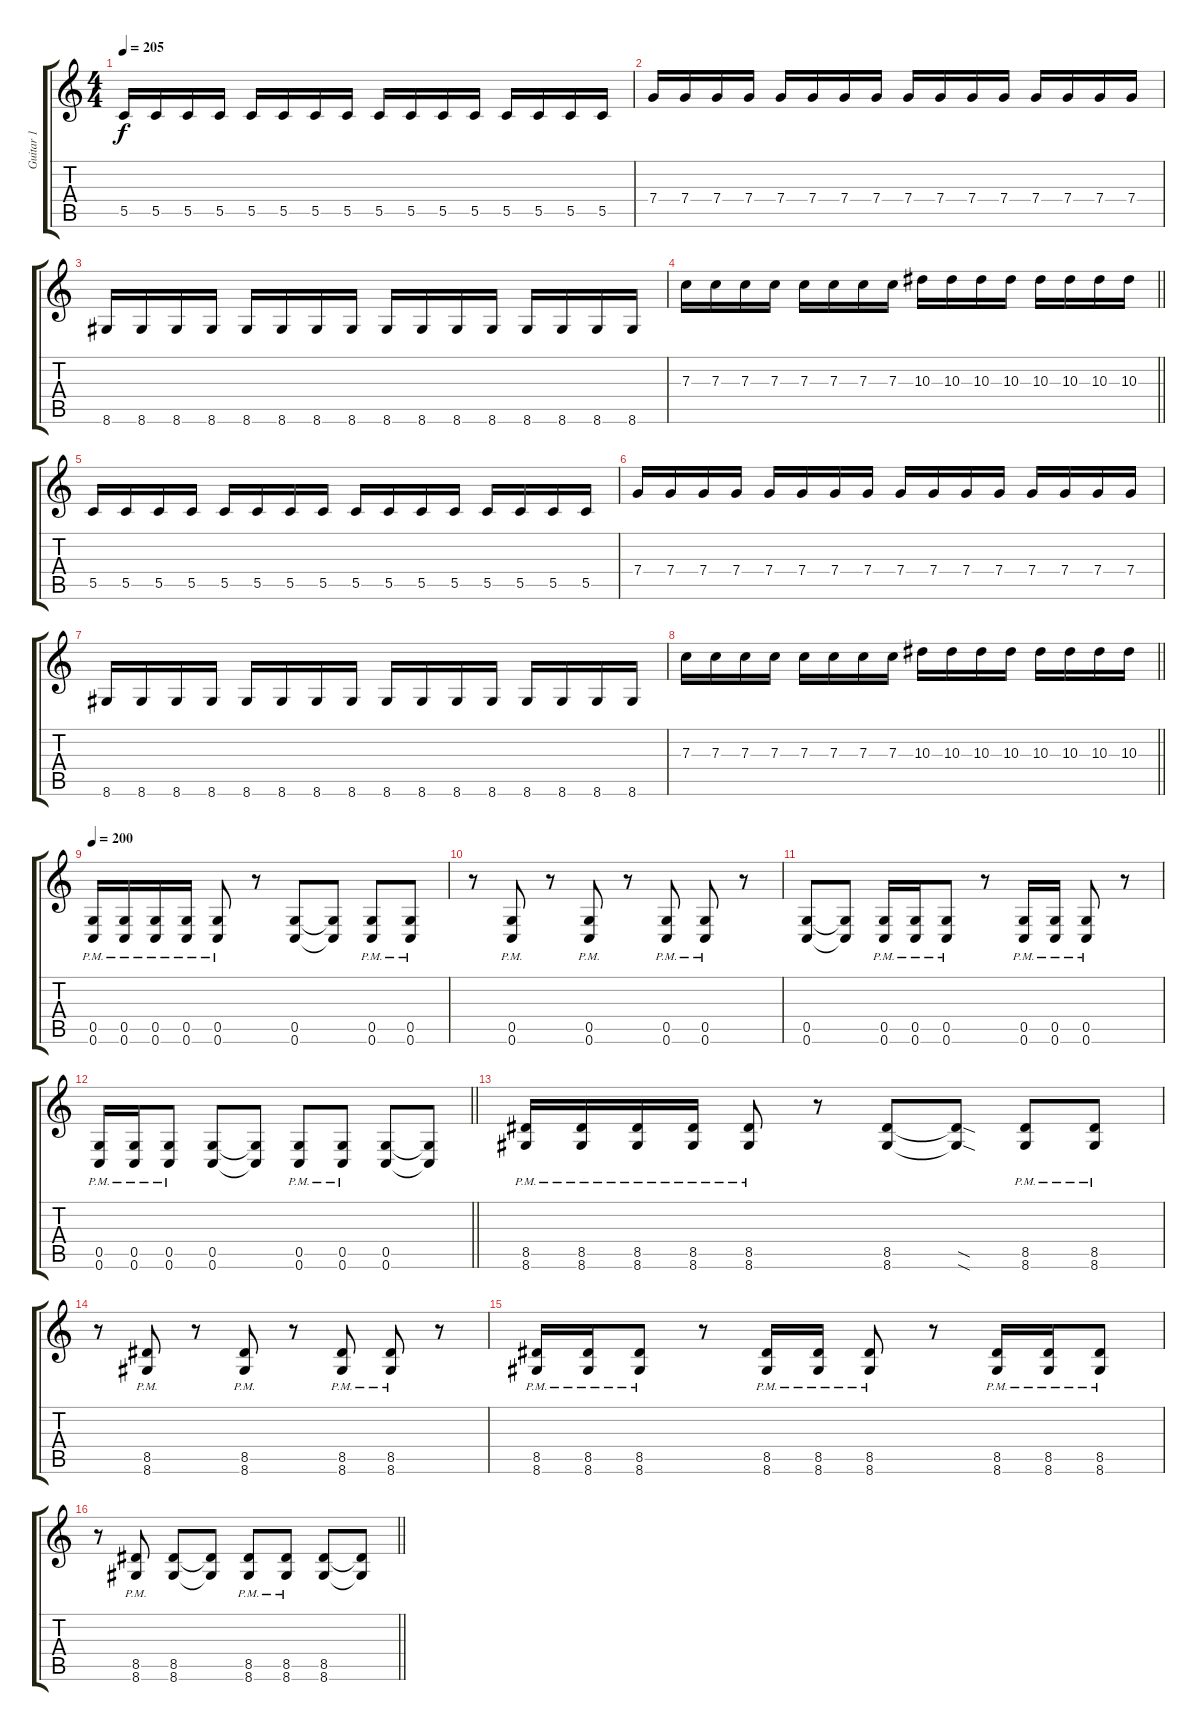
\track ("Guitar 1" "Guitar 1") {instrument distortionguitar}
\staff {score tabs}
\tuning (D4 A3 F3 C3 G2 C2) {hide}
\ts (4 4)
\tempo 205
\clef g2
\ks c
5.5.16{dy f} 5.5.16 5.5.16 5.5.16 5.5.16 5.5.16 5.5.16 5.5.16 5.5.16 5.5.16 5.5.16 5.5.16 5.5.16 5.5.16 5.5.16 5.5.16 |
7.4.16 7.4.16 7.4.16 7.4.16 7.4.16 7.4.16 7.4.16 7.4.16 7.4.16 7.4.16 7.4.16 7.4.16 7.4.16 7.4.16 7.4.16 7.4.16 |
8.6.16 8.6.16 8.6.16 8.6.16 8.6.16 8.6.16 8.6.16 8.6.16 8.6.16 8.6.16 8.6.16 8.6.16 8.6.16 8.6.16 8.6.16 8.6.16 |
\barLineRight lightlight
7.3.16 7.3.16 7.3.16 7.3.16 7.3.16 7.3.16 7.3.16 7.3.16 10.3.16 10.3.16 10.3.16 10.3.16 10.3.16 10.3.16 10.3.16 10.3.16 |
5.5.16 5.5.16 5.5.16 5.5.16 5.5.16 5.5.16 5.5.16 5.5.16 5.5.16 5.5.16 5.5.16 5.5.16 5.5.16 5.5.16 5.5.16 5.5.16 |
7.4.16 7.4.16 7.4.16 7.4.16 7.4.16 7.4.16 7.4.16 7.4.16 7.4.16 7.4.16 7.4.16 7.4.16 7.4.16 7.4.16 7.4.16 7.4.16 |
8.6.16 8.6.16 8.6.16 8.6.16 8.6.16 8.6.16 8.6.16 8.6.16 8.6.16 8.6.16 8.6.16 8.6.16 8.6.16 8.6.16 8.6.16 8.6.16 |
\barLineRight lightlight
7.3.16 7.3.16 7.3.16 7.3.16 7.3.16 7.3.16 7.3.16 7.3.16 10.3.16 10.3.16 10.3.16 10.3.16 10.3.16 10.3.16 10.3.16 10.3.16 |
\tempo 200
(0.5{pm} 0.6{pm}).16 (0.5{pm} 0.6{pm}).16 (0.5{pm} 0.6{pm}).16 (0.5{pm} 0.6{pm}).16 (0.5{pm} 0.6{pm}).8 r.8 (0.5 0.6).8 (0.5{t} 0.6{t}).8 (0.5{pm} 0.6{pm}).8 (0.5{pm} 0.6{pm}).8 |
r.8 (0.5{pm} 0.6{pm}).8 r.8 (0.5{pm} 0.6{pm}).8 r.8 (0.5{pm} 0.6{pm}).8 (0.5{pm} 0.6{pm}).8 r.8 |
(0.5 0.6).8 (0.5{t} 0.6{t}).8 (0.5{pm} 0.6{pm}).16 (0.5{pm} 0.6{pm}).16 (0.5{pm} 0.6{pm}).8 r.8 (0.5{pm} 0.6{pm}).16 (0.5{pm} 0.6{pm}).16 (0.5{pm} 0.6{pm}).8 r.8 |
\barLineRight lightlight
(0.5{pm} 0.6{pm}).16 (0.5{pm} 0.6{pm}).16 (0.5{pm} 0.6{pm}).8 (0.5 0.6).8 (0.5{t} 0.6{t}).8 (0.5{pm} 0.6{pm}).8 (0.5{pm} 0.6{pm}).8 (0.5 0.6).8 (0.5{t} 0.6{t}).8 |
(8.5{pm} 8.6{pm}).16 (8.5{pm} 8.6{pm}).16 (8.5{pm} 8.6{pm}).16 (8.5{pm} 8.6{pm}).16 (8.5{pm} 8.6{pm}).8 r.8 (8.5 8.6).8 (8.5{sod t} 8.6{sod t}).8 (8.5{pm} 8.6{pm}).8 (8.5{pm} 8.6{pm}).8 |
r.8 (8.5{pm} 8.6{pm}).8 r.8 (8.5{pm} 8.6{pm}).8 r.8 (8.5{pm} 8.6{pm}).8 (8.5{pm} 8.6{pm}).8 r.8 |
(8.5{pm} 8.6{pm}).16 (8.5{pm} 8.6{pm}).16 (8.5{pm} 8.6{pm}).8 r.8 (8.5{pm} 8.6{pm}).16 (8.5{pm} 8.6{pm}).16 (8.5{pm} 8.6{pm}).8 r.8 (8.5{pm} 8.6{pm}).16 (8.5{pm} 8.6{pm}).16 (8.5{pm} 8.6{pm}).8 |
\barLineRight lightlight
r.8 (8.5{pm} 8.6{pm}).8 (8.5 8.6).8 (8.5{t} 8.6{t}).8 (8.5{pm} 8.6{pm}).8 (8.5{pm} 8.6{pm}).8 (8.5 8.6).8 (8.5{t} 8.6{t}).8
